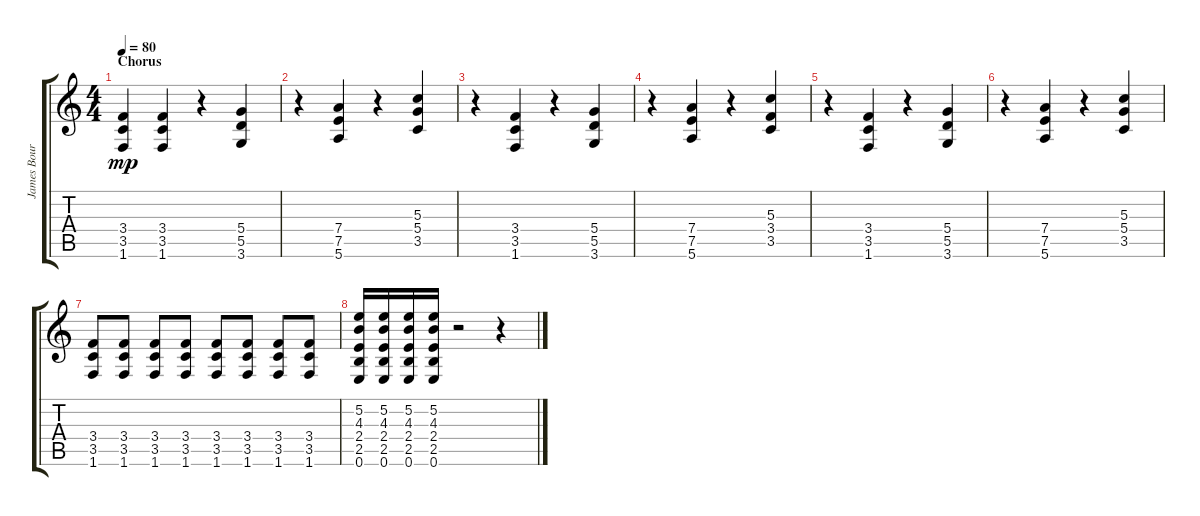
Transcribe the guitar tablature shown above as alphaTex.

\track ("James Bourne" "James Bour") {instrument distortionguitar}
\staff {score tabs}
\tuning (E4 B3 G3 D3 A2 E2) {hide}
\ts (4 4)
\section ("" "Chorus")
\tempo 80
\clef g2
\ks c
(3.4 3.5 1.6).4{dy mp} (3.4 3.5 1.6).4 r.4 (5.4 5.5 3.6).4 |
r.4 (7.4 7.5 5.6).4 r.4 (5.3 5.4 3.5).4 |
r.4 (3.4 3.5 1.6).4 r.4 (5.4 5.5 3.6).4 |
r.4 (7.4 7.5 5.6).4 r.4 (5.3 3.4 3.5).4 |
r.4 (3.4 3.5 1.6).4 r.4 (5.4 5.5 3.6).4 |
r.4 (7.4 7.5 5.6).4 r.4 (5.3 5.4 3.5).4 |
(3.4 3.5 1.6).8 (3.4 3.5 1.6).8 (3.4 3.5 1.6).8 (3.4 3.5 1.6).8 (3.4 3.5 1.6).8 (3.4 3.5 1.6).8 (3.4 3.5 1.6).8 (3.4 3.5 1.6).8 |
(5.2 4.3 2.4 2.5 0.6).16 (5.2 4.3 2.4 2.5 0.6).16 (5.2 4.3 2.4 2.5 0.6).16 (5.2 4.3 2.4 2.5 0.6).16 r.2 r.4
